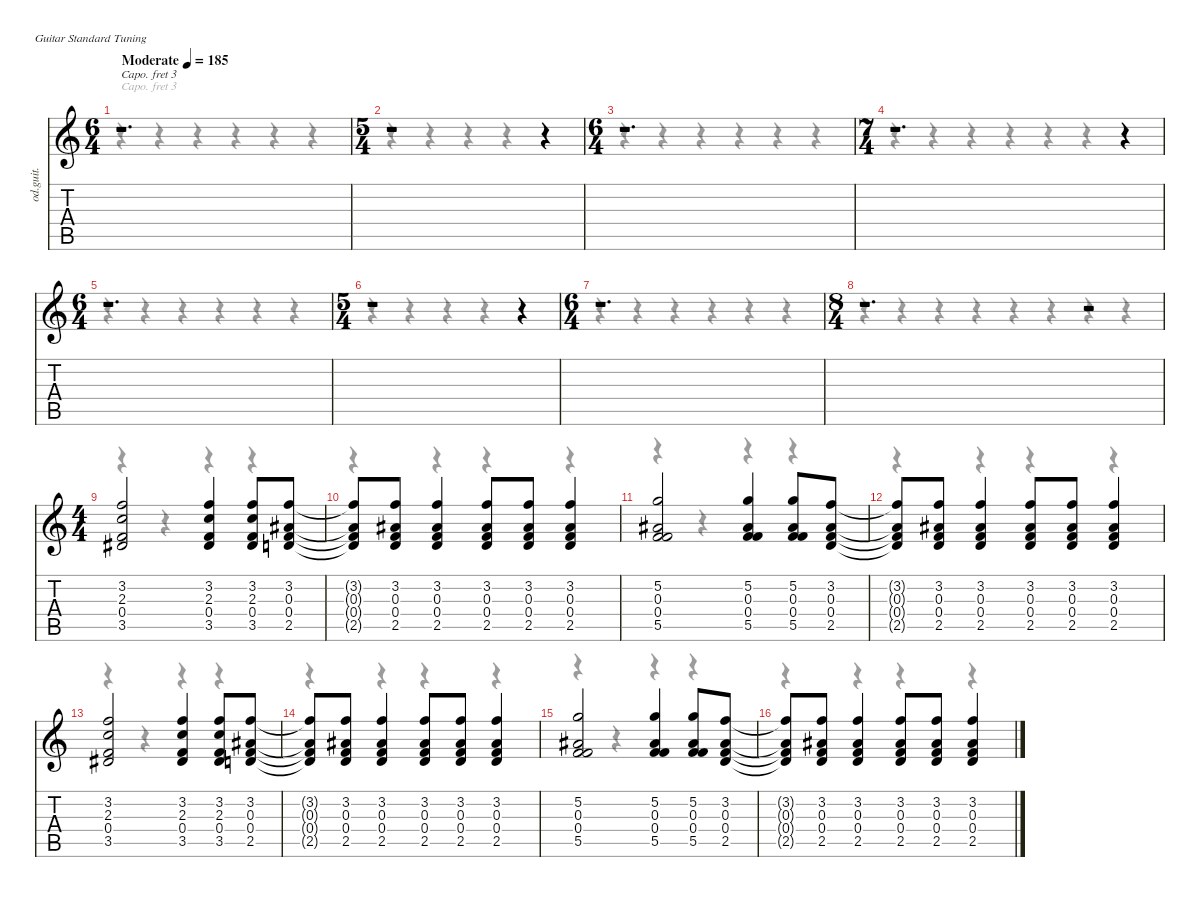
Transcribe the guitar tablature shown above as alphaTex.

\defaultSystemsLayout 4
\hideDynamics
\bracketExtendMode nobrackets
\otherSystemsTrackNameOrientation horizontal
\track ("Track 2" "od.guit.") {instrument overdrivenguitar}
\staff {score tabs}
\capo 3
\tuning (E4 B3 G3 D3 A2 E2)
\voice
\ts (6 4)
\beaming (8 3 3 3 3)
\tempo (185 "Moderate")
\clef g2
\ks c
r.1{d dy f instrument overdrivenguitar beam Up} |
\ts (5 4)
\beaming (8 4 2 2 2)
r.1{beam Up} r.4{beam Up} |
\ts (6 4)
\beaming (8 3 3 3 3)
r.1{d beam Up} |
\ts (7 4)
\beaming (8 5 3 3 3)
r.1{d beam Up} r.4{beam Up} |
\ts (6 4)
\beaming (8 3 3 3 3)
r.1{d beam Up} |
\ts (5 4)
\beaming (8 4 2 2 2)
r.1{beam Up} r.4{beam Up} |
\ts (6 4)
\beaming (8 3 3 3 3)
r.1{d beam Up} |
\ts (8 4)
\beaming (8 4 4 4 4)
r.1{d beam Up} r.2{beam Up} |
\ts (4 4)
\beaming (8 2 2 2 2)
(3.2 2.3 0.4 3.5{acc #}).2{beam Up} (3.2 2.3 0.4 3.5{acc #}).4{beam Up} (3.2 2.3 0.4 3.5{acc #}).8{beam Up} (3.2 0.3{acc #} 0.4 2.5).8{beam Up} |
(3.2{t} 0.3{t acc #} 0.4{t} 2.5{t}).8{beam Up} (3.2 0.3{acc #} 0.4 2.5).8{beam Up} (3.2 0.3{acc #} 0.4 2.5).4{beam Up} (3.2 0.3{acc #} 0.4 2.5).8{beam Up} (3.2 0.3{acc #} 0.4 2.5).8{beam Up} (3.2 0.3{acc #} 0.4 2.5).4{beam Up} |
(5.2 0.3{acc #} 0.4 5.5).2{beam Up} (5.2 0.3{acc #} 0.4 5.5).4{beam Up} (5.2 0.3{acc #} 0.4 5.5).8{beam Up} (3.2 0.3{acc #} 0.4 2.5).8{beam Up} |
(3.2{t} 0.3{t acc #} 0.4{t} 2.5{t}).8{beam Up} (3.2 0.3{acc #} 0.4 2.5).8{beam Up} (3.2 0.3{acc #} 0.4 2.5).4{beam Up} (3.2 0.3{acc #} 0.4 2.5).8{beam Up} (3.2 0.3{acc #} 0.4 2.5).8{beam Up} (3.2 0.3{acc #} 0.4 2.5).4{beam Up} |
(3.2 2.3 0.4 3.5{acc #}).2{beam Up} (3.2 2.3 0.4 3.5{acc #}).4{beam Up} (3.2 2.3 0.4 3.5{acc #}).8{beam Up} (3.2 0.3{acc #} 0.4 2.5).8{beam Up} |
(3.2{t} 0.3{t acc #} 0.4{t} 2.5{t}).8{beam Up} (3.2 0.3{acc #} 0.4 2.5).8{beam Up} (3.2 0.3{acc #} 0.4 2.5).4{beam Up} (3.2 0.3{acc #} 0.4 2.5).8{beam Up} (3.2 0.3{acc #} 0.4 2.5).8{beam Up} (3.2 0.3{acc #} 0.4 2.5).4{beam Up} |
(5.2 0.3{acc #} 0.4 5.5).2{beam Up} (5.2 0.3{acc #} 0.4 5.5).4{beam Up} (5.2 0.3{acc #} 0.4 5.5).8{beam Up} (3.2 0.3{acc #} 0.4 2.5).8{beam Up} |
(3.2{t} 0.3{t acc #} 0.4{t} 2.5{t}).8{beam Up} (3.2 0.3{acc #} 0.4 2.5).8{beam Up} (3.2 0.3{acc #} 0.4 2.5).4{beam Up} (3.2 0.3{acc #} 0.4 2.5).8{beam Up} (3.2 0.3{acc #} 0.4 2.5).8{beam Up} (3.2 0.3{acc #} 0.4 2.5).4{beam Up}
\voice
\clef g2
\ottava regular
\simile none
\ks c
r.4{dy mf beam Down} r.4{beam Down} r.4{beam Down} r.4{beam Down} r.4{beam Down} r.4{beam Down} |
r.4{beam Down} r.4{beam Down} r.4{beam Down} r.4{beam Down} r.4{beam Down} |
r.4{beam Down} r.4{beam Down} r.4{beam Down} r.4{beam Down} r.4{beam Down} r.4{beam Down} |
r.4{beam Down} r.4{beam Down} r.4{beam Down} r.4{beam Down} r.4{beam Down} r.4{beam Down} r.4{beam Down} |
r.4{beam Down} r.4{beam Down} r.4{beam Down} r.4{beam Down} r.4{beam Down} r.4{beam Down} |
r.4{beam Down} r.4{beam Down} r.4{beam Down} r.4{beam Down} r.4{beam Down} |
r.4{beam Down} r.4{beam Down} r.4{beam Down} r.4{beam Down} r.4{beam Down} r.4{beam Down} |
r.4{beam Down} r.4{beam Down} r.4{beam Down} r.4{beam Down} r.4{beam Down} r.4{beam Down} r.4{beam Down} r.4{beam Down} |
r.4{beam Down} r.4{beam Down} r.4{beam Down} r.4{beam Down} |
r.4{beam Down} r.4{beam Down} r.4{beam Down} r.4{beam Down} |
r.4{beam Down} r.4{beam Down} r.4{beam Down} r.4{beam Down} |
r.4{beam Down} r.4{beam Down} r.4{beam Down} r.4{beam Down} |
r.4{beam Down} r.4{beam Down} r.4{beam Down} r.4{beam Down} |
r.4{beam Down} r.4{beam Down} r.4{beam Down} r.4{beam Down} |
r.4{beam Down} r.4{beam Down} r.4{beam Down} r.4{beam Down} |
r.4{beam Down} r.4{beam Down} r.4{beam Down} r.4{beam Down}
